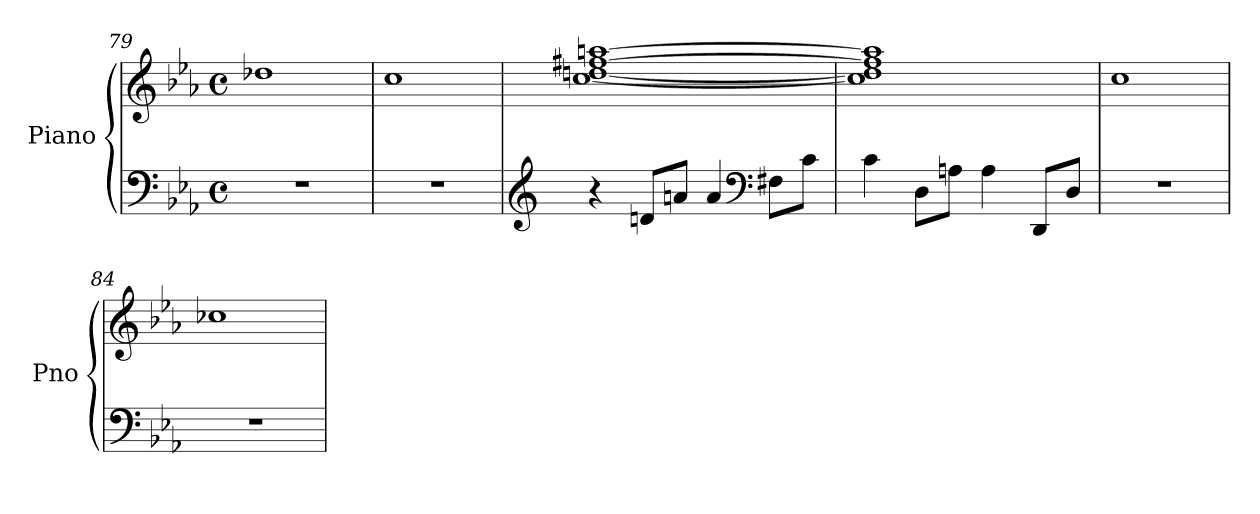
**kern	**kern
*part1	*part1
*staff2	*staff1
*I"Piano	*
*I'Pno	*
!!LO:LB:g=z
*clefF4	*clefG2
*k[b-e-a-]	*k[b-e-a-]
*M4/4	*M4/4
*met(c)	*met(c)
=79	=79
1r	1dd-X
=80	=80
1r	1cc
!!LO:PB:g=z
=81	=81
*clefG2	*
4r	[1cc [1ddn [1ff#X [1aan
8dn/L	.
8an/J	.
4a/	.
*clefF4	*
8F#X\L	.
8c\J	.
=82	=82
4c\	1cc] 1ddn] 1ff#] 1aa]
8D\L	.
8An\J	.
4A\	.
8DD/L	.
8D/J	.
=83	=83
1r	1cc
=84	=84
1r	1cc-X
=	=
*-	*-
